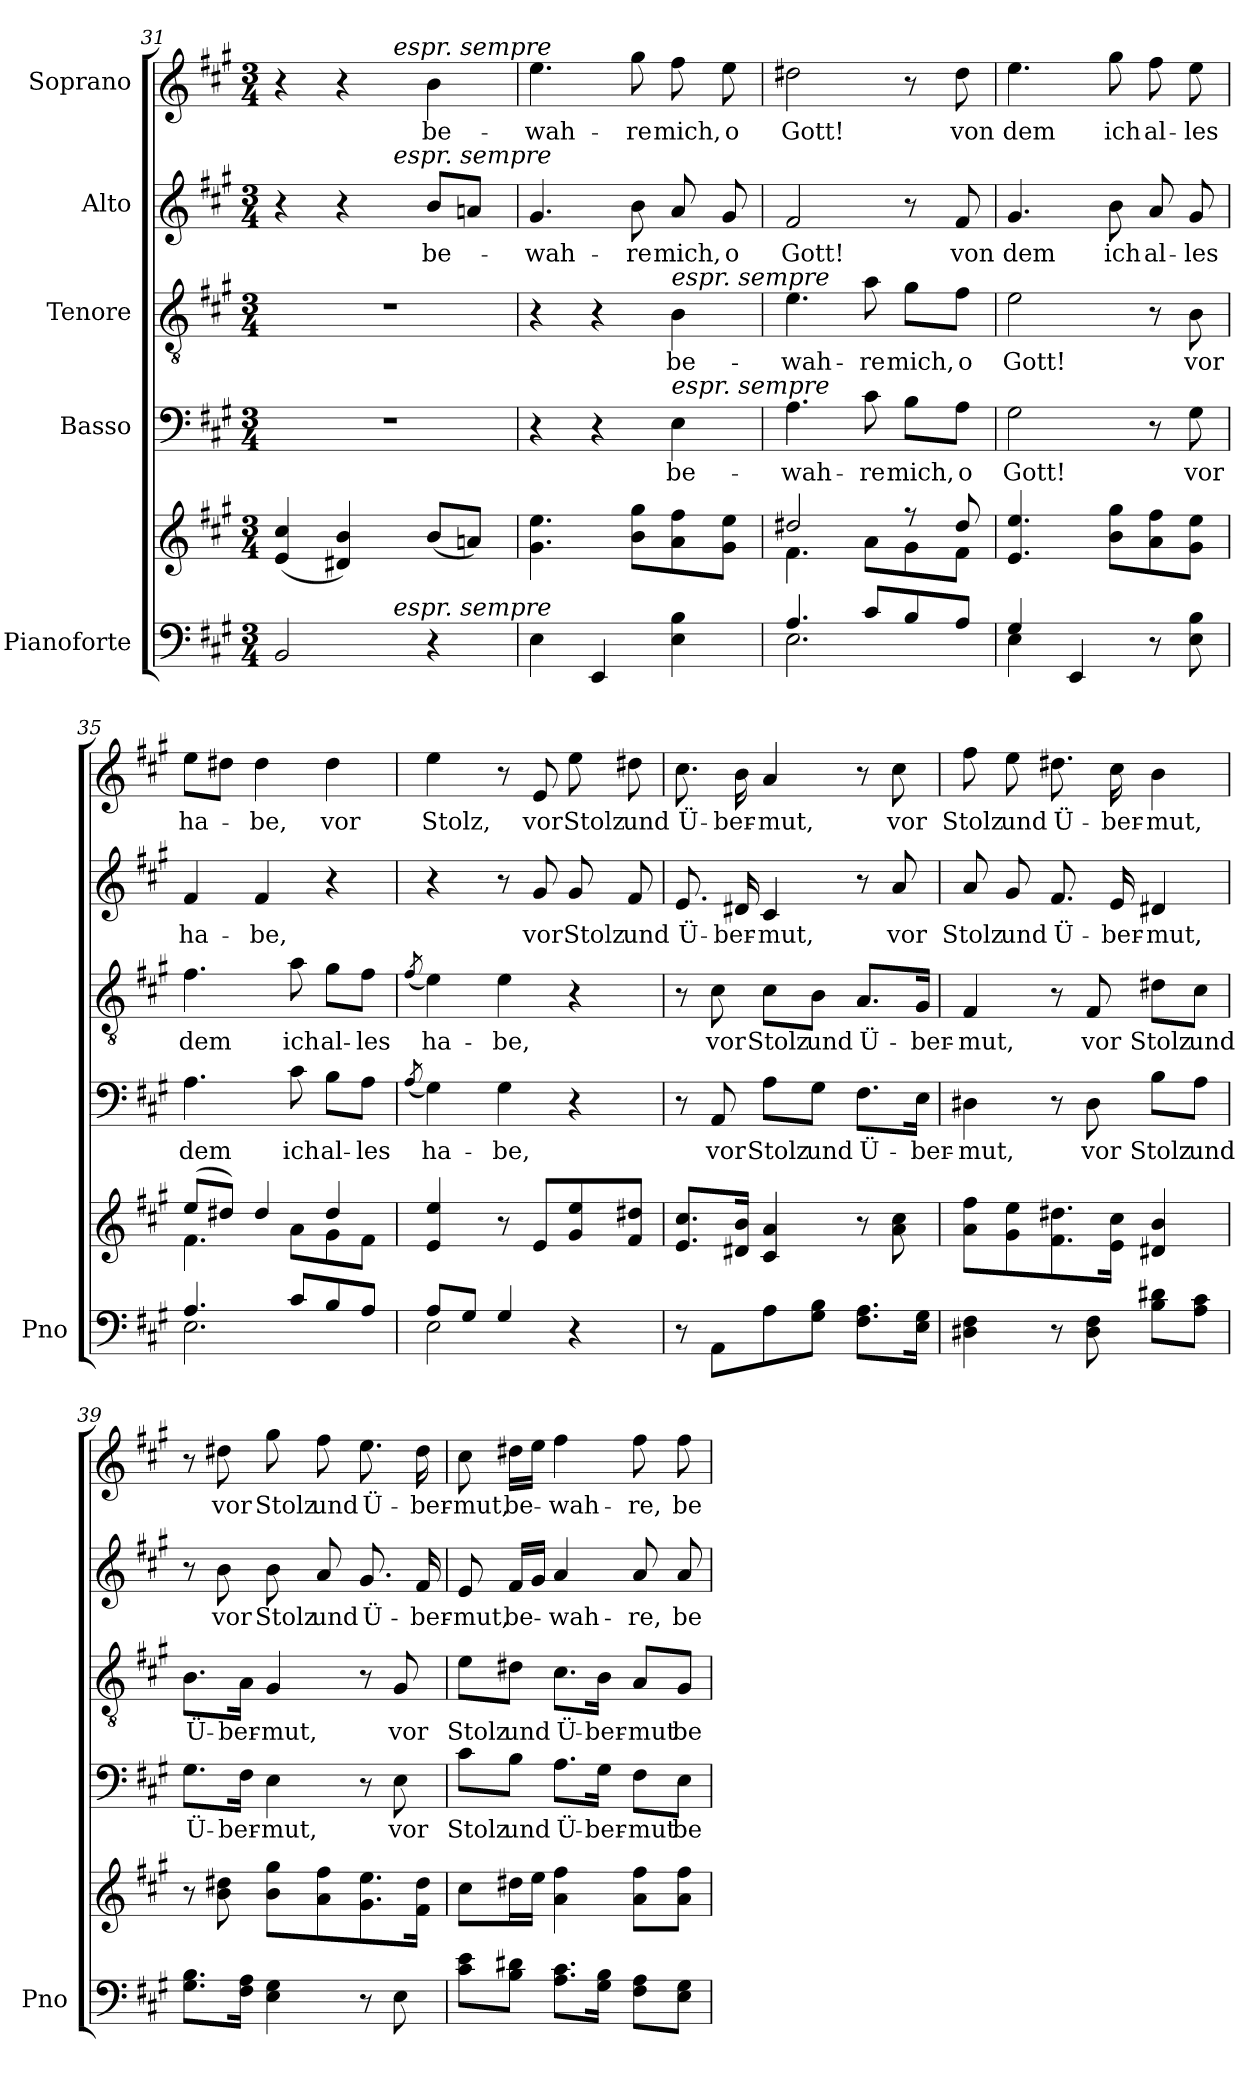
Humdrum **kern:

**kern	**kern	**kern	**text	**kern	**text	**kern	**text	**kern	**text
*part5	*part5	*part4	*part4	*part3	*part3	*part2	*part2	*part1	*part1
*staff6	*staff5	*staff4	*staff4	*staff3	*staff3	*staff2	*staff2	*staff1	*staff1
*I"Pianoforte	*	*I"Basso	*	*I"Tenore	*	*I"Alto	*	*I"Soprano	*
*I'Pno	*	*	*	*	*	*	*	*	*
*clefF4	*clefG2	*clefF4	*	*clefGv2	*	*clefG2	*	*clefG2	*
*k[f#c#g#]	*k[f#c#g#]	*k[f#c#g#]	*	*k[f#c#g#]	*	*k[f#c#g#]	*	*k[f#c#g#]	*
*A:	*A:	*A:	*	*A:	*	*A:	*	*A:	*
*M3/4	*M3/4	*M3/4	*	*M3/4	*	*M3/4	*	*M3/4	*
=31	=31	=31	=31	=31	=31	=31	=31	=31	=31
!	!	!LO:N:vis=1	!	!LO:N:vis=1	!	!	!	!	!
*^	*	*	*	*	*	*^	*	*^	*
2BB/	4ryy	(<4e/ 4cc#/	2.r	.	2.r	.	4r	4ryy	.	4r	4ryy	.
.	8ryy	4d#X/ 4b/)	.	.	.	.	4r	8ryy	.	4r	8ryy	.
.	32ryy	.	.	.	.	.	.	32ryy	.	.	32ryy	.
!	!	!	!	!	!	!	!	!	!	!	!LO:TX:a:i:t=espr. sempre	!
!	!	!	!	!	!	!	!	!LO:TX:a:i:t=espr. sempre	!	!	!	!
!	!LO:TX:a:i:t=espr. sempre	!	!	!	!	!	!	!	!	!	!	!
.	4ryy	.	.	.	.	.	.	4ryy	.	.	4ryy	.
!	!	!	!	!	!	!	!	!	!LO:LY:b	!	!	!LO:LY:b
4r	.	(>8b/L	.	.	.	.	8b/L	.	be-	4b\	.	be-
.	.	8an/J)	.	.	.	.	8an/J	.	.	.	.	.
.	16.ryy	.	.	.	.	.	.	16.ryy	.	.	16.ryy	.
=32	=32	=32	=32	=32	=32	=32	=32	=32	=32	=32	=32	=32
!	!	!	!	!	!	!	!	!	!LO:LY:b	!	!	!LO:LY:b
*	*	*	*	*	*	*	*v	*v	*	*	*	*
*v	*v	*	*	*	*	*	*	*	*v	*v	*
4E\	4.g#\ 4.ee\	4r	.	4r	.	4.g#/	-wah-	4.ee\	-wah-
4EE/	.	4r	.	4r	.	.	.	.	.
!	!	!	!	!	!	!	!LO:LY:b	!	!LO:LY:b
.	8b\ 8gg#\L	.	.	.	.	8b\	-re	8gg#\	-re
!	!	!	!	!LO:TX:a:i:t=espr. sempre	!	!	!	!	!
!	!	!LO:TX:a:i:t=espr. sempre	!	!	!	!	!	!	!
!	!	!	!LO:LY:b	!	!LO:LY:b	!	!LO:LY:b	!	!LO:LY:b
4E\ 4B\	8a\ 8ff#\	4E\	be-	4B\	be-	8a/	mich,	8ff#\	mich,
!	!	!	!	!	!	!	!LO:LY:b	!	!LO:LY:b
.	8g#\ 8ee\J	.	.	.	.	8g#/	o	8ee\	o
!!LO:LB:g=z
=33	=33	=33	=33	=33	=33	=33	=33	=33	=33
*^	*^	*	*	*	*	*	*	*	*
!	!	!	!	!	!LO:LY:b	!	!LO:LY:b	!	!LO:LY:b	!	!LO:LY:b
4.A/	2.E\	2dd#X/	4.f#\	4.A\	-wah-	4.e\	-wah-	2f#/	Gott!	2dd#X\	Gott!
!	!	!	!	!	!LO:LY:b	!	!LO:LY:b	!	!	!	!
8c#/L	.	.	8a\L	8c#\	-re	8a\	-re	.	.	.	.
!	!	!	!	!	!LO:LY:b	!	!LO:LY:b	!	!	!	!
8B/	.	8ree	8g#\	8B\L	mich,	8g#\L	mich,	8r	.	8r	.
!	!	!	!	!	!LO:LY:b	!	!LO:LY:b	!	!LO:LY:b	!	!LO:LY:b
8A/J	.	8dd#/	8f#\J	8A\J	o	8f#\J	o	8f#/	von	8dd#\	von
=34	=34	=34	=34	=34	=34	=34	=34	=34	=34	=34	=34
!	!	!	!	!	!LO:LY:b	!	!LO:LY:b	!	!LO:LY:b	!	!LO:LY:b
*	*	*v	*v	*	*	*	*	*	*	*	*
4G#/	4E\	4.e/ 4.ee/	2G#\	Gott!	2e\	Gott!	4.g#/	dem	4.ee\	dem
4EE/	2ryy	.	.	.	.	.	.	.	.	.
!	!	!	!	!	!	!	!	!LO:LY:b	!	!LO:LY:b
.	.	8b\ 8gg#\L	.	.	.	.	8b\	ich	8gg#\	ich
!	!	!	!	!	!	!	!	!LO:LY:b	!	!LO:LY:b
8r	.	8a\ 8ff#\	8r	.	8r	.	8a/	al-	8ff#\	al-
!	!	!	!	!LO:LY:b	!	!LO:LY:b	!	!LO:LY:b	!	!LO:LY:b
8E\ 8B\	.	8g#\ 8ee\J	8G#\	vor	8B\	vor	8g#/	-les	8ee\	-les
=35	=35	=35	=35	=35	=35	=35	=35	=35	=35	=35
*	*	*^	*	*	*	*	*	*	*	*
!	!	!	!	!	!LO:LY:b	!	!LO:LY:b	!	!LO:LY:b	!	!LO:LY:b
4.A/	2.E\	(>8ee/L	4.f#\	4.A\	dem	4.f#\	dem	4f#/	ha-	8ee\L	ha-
.	.	8dd#X/J)	.	.	.	.	.	.	.	8dd#X\J	.
!	!	!	!	!	!	!	!	!	!LO:LY:b	!	!LO:LY:b
.	.	4dd#/	.	.	.	.	.	4f#/	-be,	4dd#\	-be,
!	!	!	!	!	!LO:LY:b	!	!LO:LY:b	!	!	!	!
8c#/L	.	.	8a\L	8c#\	ich	8a\	ich	.	.	.	.
!	!	!	!	!	!LO:LY:b	!	!LO:LY:b	!	!	!	!LO:LY:b
8B/	.	4dd#/	8g#\	8B\L	al-	8g#\L	al-	4r	.	4dd#\	vor
!	!	!	!	!	!LO:LY:b	!	!LO:LY:b	!	!	!	!
8A/J	.	.	8f#\J	8A\J	-les	8f#\J	-les	.	.	.	.
*	*	*v	*v	*	*	*	*	*	*	*	*
=36	=36	=36	=36	=36	=36	=36	=36	=36	=36	=36
.	.	.	(<8qA/	.	(<8qf#/	.	.	.	.	.
!	!	!	!	!LO:LY:b	!	!LO:LY:b	!	!	!	!LO:LY:b
8A/L	2E\	4e/ 4ee/	4G#\)	ha-	4e\)	ha-	4r	.	4ee\	Stolz,
8G#/J	.	.	.	.	.	.	.	.	.	.
!	!	!	!	!LO:LY:b	!	!LO:LY:b	!	!	!	!
4G#/	.	8r	4G#\	-be,	4e\	-be,	8r	.	8r	.
!	!	!	!	!	!	!	!	!LO:LY:b	!	!LO:LY:b
.	.	8e/L	.	.	.	.	8g#/	vor	8e/	vor
!	!	!	!	!	!	!	!	!LO:LY:b	!	!LO:LY:b
4r	4ryy	8g#/ 8ee/	4r	.	4r	.	8g#/	Stolz	8ee\	Stolz
!	!	!	!	!	!	!	!	!LO:LY:b	!	!LO:LY:b
.	.	8f#/ 8dd#X/J	.	.	.	.	8f#/	und	8dd#X\	und
*v	*v	*	*	*	*	*	*	*	*	*
!!LO:PB:g=z
=37	=37	=37	=37	=37	=37	=37	=37	=37	=37
!	!	!	!	!	!	!	!LO:LY:b	!	!LO:LY:b
8r	8.e/ 8.cc#/L	8r	.	8r	.	8.e/	Ü-	8.cc#\	Ü-
!	!	!	!LO:LY:b	!	!LO:LY:b	!	!	!	!
8AA\L	.	8AA/	vor	8c#\	vor	.	.	.	.
!	!	!	!	!	!	!	!LO:LY:b	!	!LO:LY:b
.	16d#X/ 16b/Jk	.	.	.	.	16d#X/	-ber-	16b\	-ber-
!	!	!	!LO:LY:b	!	!LO:LY:b	!	!LO:LY:b	!	!LO:LY:b
8A\	4c#/ 4a/	8A\L	Stolz	8c#\L	Stolz	4c#/	-mut,	4a/	-mut,
!	!	!	!LO:LY:b	!	!LO:LY:b	!	!	!	!
8G#\ 8B\J	.	8G#\J	und	8B\J	und	.	.	.	.
!	!	!	!LO:LY:b	!	!LO:LY:b	!	!	!	!
8.F#\ 8.A\L	8r	8.F#\L	Ü-	8.A/L	Ü-	8r	.	8r	.
!	!	!	!	!	!	!	!LO:LY:b	!	!LO:LY:b
.	8a\ 8cc#\	.	.	.	.	8a/	vor	8cc#\	vor
!	!	!	!LO:LY:b	!	!LO:LY:b	!	!	!	!
16E\ 16G#\Jk	.	16E\Jk	-ber-	16G#/Jk	-ber-	.	.	.	.
=38	=38	=38	=38	=38	=38	=38	=38	=38	=38
!	!	!	!LO:LY:b	!	!LO:LY:b	!	!LO:LY:b	!	!LO:LY:b
4D#X\ 4F#\	8a\ 8ff#\L	4D#X\	-mut,	4F#/	-mut,	8a/	Stolz	8ff#\	Stolz
!	!	!	!	!	!	!	!LO:LY:b	!	!LO:LY:b
.	8g#\ 8ee\	.	.	.	.	8g#/	und	8ee\	und
!	!	!	!	!	!	!	!LO:LY:b	!	!LO:LY:b
8r	8.f#\ 8.dd#X\	8r	.	8r	.	8.f#/	Ü-	8.dd#X\	Ü-
!	!	!	!LO:LY:b	!	!LO:LY:b	!	!	!	!
8D#\ 8F#\	.	8D#\	vor	8F#/	vor	.	.	.	.
!	!	!	!	!	!	!	!LO:LY:b	!	!LO:LY:b
.	16e\ 16cc#\Jk	.	.	.	.	16e/	-ber-	16cc#\	-ber-
!	!	!	!LO:LY:b	!	!LO:LY:b	!	!LO:LY:b	!	!LO:LY:b
8B\ 8d#X\L	4d#X/ 4b/	8B\L	Stolz	8d#X\L	Stolz	4d#X/	-mut,	4b\	-mut,
!	!	!	!LO:LY:b	!	!LO:LY:b	!	!	!	!
8A\ 8c#\J	.	8A\J	und	8c#\J	und	.	.	.	.
=39	=39	=39	=39	=39	=39	=39	=39	=39	=39
!	!	!	!LO:LY:b	!	!LO:LY:b	!	!	!	!
8.G#\ 8.B\L	8r	8.G#\L	Ü-	8.B\L	Ü-	8r	.	8r	.
!	!	!	!	!	!	!	!LO:LY:b	!	!LO:LY:b
.	8b\ 8dd#X\	.	.	.	.	8b\	vor	8dd#X\	vor
!	!	!	!LO:LY:b	!	!LO:LY:b	!	!	!	!
16F#\ 16A\Jk	.	16F#\Jk	-ber-	16A\Jk	-ber-	.	.	.	.
!	!	!	!LO:LY:b	!	!LO:LY:b	!	!LO:LY:b	!	!LO:LY:b
4E\ 4G#\	8b\ 8gg#\L	4E\	-mut,	4G#/	-mut,	8b\	Stolz	8gg#\	Stolz
!	!	!	!	!	!	!	!LO:LY:b	!	!LO:LY:b
.	8a\ 8ff#\	.	.	.	.	8a/	und	8ff#\	und
!	!	!	!	!	!	!	!LO:LY:b	!	!LO:LY:b
8r	8.g#\ 8.ee\	8r	.	8r	.	8.g#/	Ü-	8.ee\	Ü-
!	!	!	!LO:LY:b	!	!LO:LY:b	!	!	!	!
8E\	.	8E\	vor	8G#/	vor	.	.	.	.
!	!	!	!	!	!	!	!LO:LY:b	!	!LO:LY:b
.	16f#\ 16dd#\Jk	.	.	.	.	16f#/	-ber-	16dd#\	-ber-
!!LO:LB:g=z
=40	=40	=40	=40	=40	=40	=40	=40	=40	=40
!	!	!	!LO:LY:b	!	!LO:LY:b	!	!LO:LY:b	!	!LO:LY:b
8c#\ 8e\L	8cc#\L	8c#\L	Stolz	8e\L	Stolz	8e/	-mut,	8cc#\	-mut,
!	!	!	!LO:LY:b	!	!LO:LY:b	!	!LO:LY:b	!	!LO:LY:b
8B\ 8d#X\J	16dd#X\L	8B\J	und	8d#X\J	und	16f#/LL	be-	16dd#X\LL	be-
.	16ee\JJ	.	.	.	.	16g#/JJ	.	16ee\JJ	.
!	!	!	!LO:LY:b	!	!LO:LY:b	!	!LO:LY:b	!	!LO:LY:b
8.A\ 8.c#\L	4a\ 4ff#\	8.A\L	Ü-	8.c#\L	Ü-	4a/	-wah-	4ff#\	-wah-
!	!	!	!LO:LY:b	!	!LO:LY:b	!	!	!	!
16G#\ 16B\Jk	.	16G#\Jk	-ber-	16B\Jk	-ber-	.	.	.	.
!	!	!	!LO:LY:b	!	!LO:LY:b	!	!LO:LY:b	!	!LO:LY:b
8F#\ 8A\L	8a\ 8ff#\L	8F#\L	-mut	8A/L	-mut	8a/	-re,	8ff#\	-re,
!	!	!	!LO:LY:b	!	!LO:LY:b	!	!LO:LY:b	!	!LO:LY:b
8E\ 8G#\J	8a\ 8ff#\J	8E\J	be-	8G#/J	be-	8a/	be-	8ff#\	be-
=	=	=	=	=	=	=	=	=	=
*-	*-	*-	*-	*-	*-	*-	*-	*-	*-
